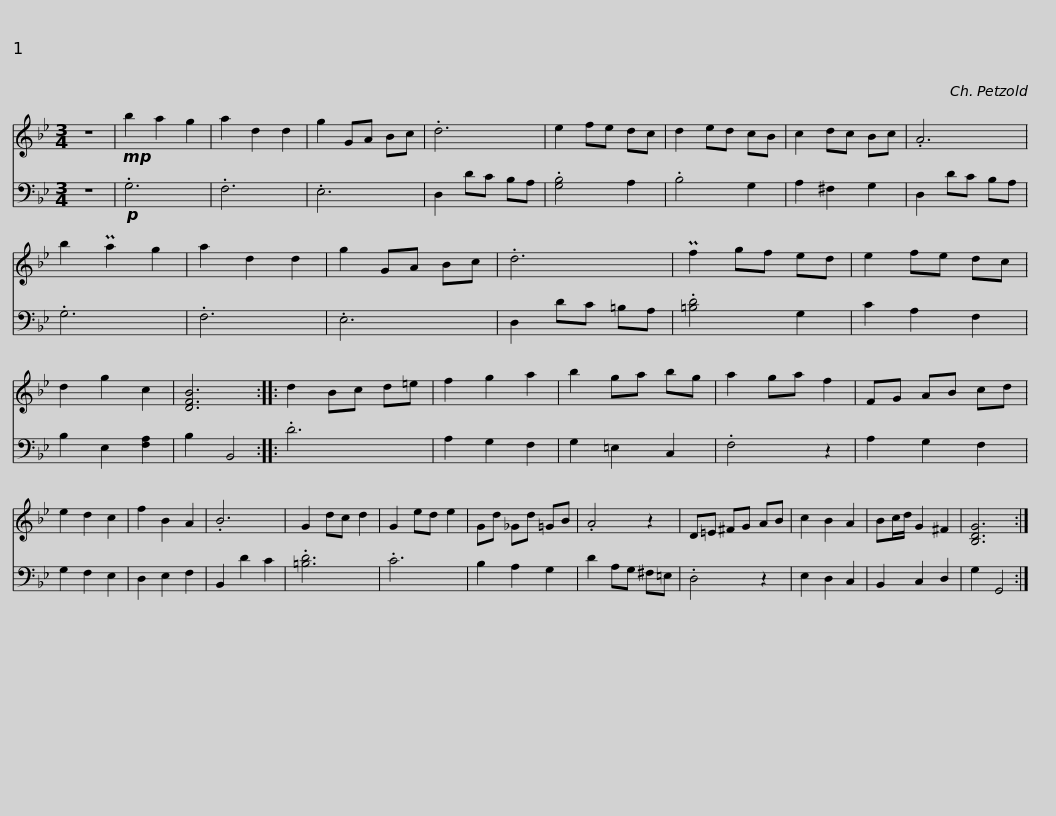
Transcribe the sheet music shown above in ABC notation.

X:1
%%score 1 2
L:1/8
M:3/4
I:linebreak $
K:Bb
V:1 treble
V:2 bass
V:1
 z6 |!mp! b2 a2 g2 | a2 d2 d2 | g2 GA Bc | .d6 |$ %5
 e2 fe dc | d2 ed cB | c2 dc Bc | .A6 |$ b2 Pa2 g2 | %10
 a2 d2 d2 | g2 GA Bc | .d6 |$ Pf2 gf ed | e2 fe dc | %15
 d2 g2 c2 | [DFB]6 ::$ d2 Bc d=e | f2 g2 a2 | b2 ga bg | %20
 a2 ga f2 |$ FG AB cd | e2 d2 c2 | f2 B2 A2 | .B6 |$ %25
 G2 dc d2 | G2 ed e2 | Gd _Gd =GB | .A4 z2 |$ D=E ^FG AB | %30
 c2 B2 A2 | Bc/d/ G2 ^F2 | [B,DG]6 :| %33
V:2
 z6 |!p! .G,6 | .F,6 | .E,6 | D,2 DC B,A, |$ %5
 .[G,B,]4 A,2 | .B,4 G,2 | A,2 ^F,2 G,2 | D,2 DC B,A, |$ .G,6 | %10
 .F,6 | .E,6 | D,2 DC =B,A, |$ .[=B,D]4 G,2 | C2 A,2 F,2 | %15
 B,2 E,2 [F,A,]2 | B,2 B,,4 ::$ .D6 | A,2 G,2 F,2 | G,2 =E,2 C,2 | %20
 .F,4 z2 |$ A,2 G,2 F,2 | G,2 F,2 E,2 | D,2 E,2 F,2 | B,,2 D2 C2 |$ %25
 .[=B,D]6 | .C6 | B,2 A,2 G,2 | D2 A,G, ^F,=E, |$ .D,4 z2 | %30
 E,2 D,2 C,2 | B,,2 C,2 D,2 | G,2 G,,4 :| %33
